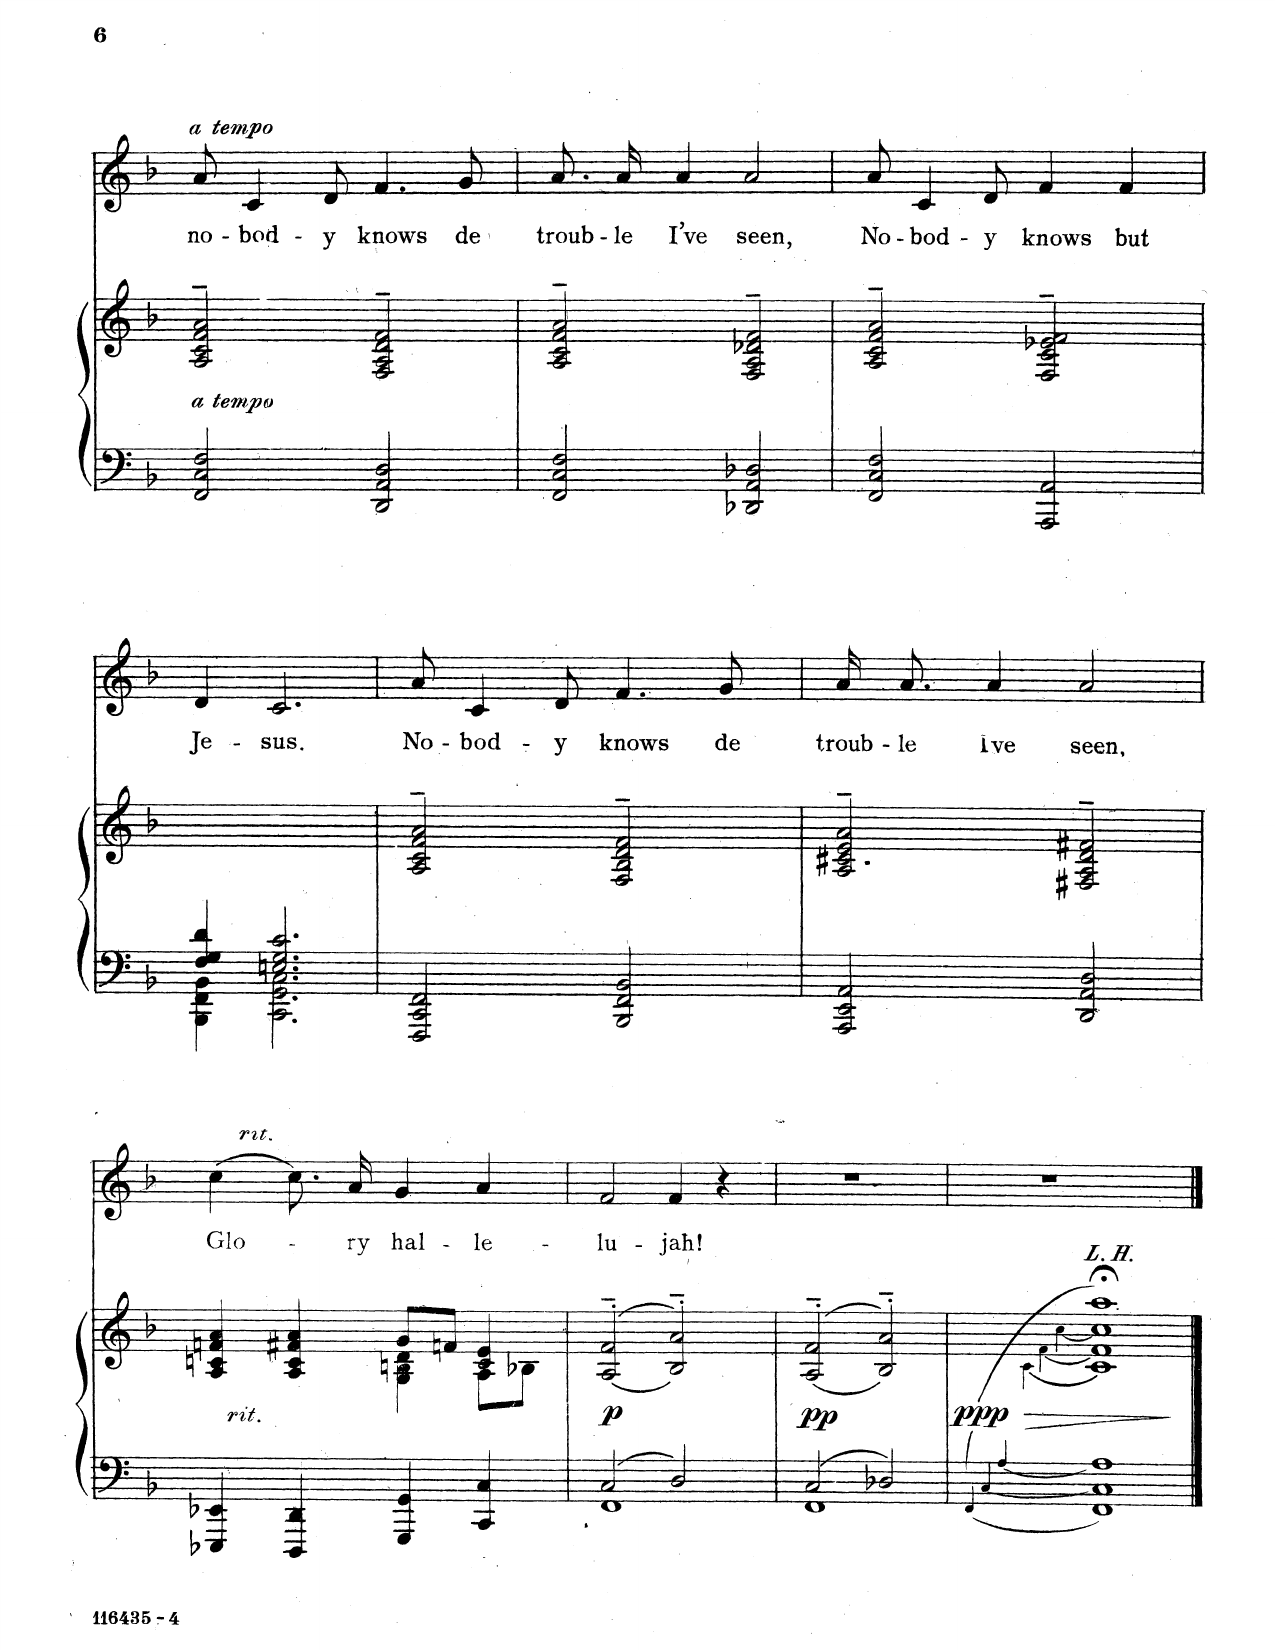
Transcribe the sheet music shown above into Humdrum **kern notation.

**kern	**kern	**dynam	**kern	**text
*part2	*part2	*part2	*part1	*part1
*staff3	*staff2	*staff2/3	*staff1	*staff1
*I"Piano	*	*	*I"Voice	*
*I'Pno	*	*	*	*
*clefF4	*clefG2	*	*clefG2	*
*k[b-]	*k[b-]	*	*k[b-]	*
*M4/4	*M4/4	*	*M4/4	*
=35	=35	=35	=35	=35
!	!	!	!LO:TX:i:t=a tempo	!
!	!LO:TX:i:t=a tempo	!	!	!
2FF/ 2C/ 2F/	2A/~> 2c/~> 2f/~> 2a/~>	.	8a/	No-
.	.	.	4c/	-bod-
.	.	.	8d/	-y
2DD/ 2AA/ 2D/	2F/~> 2A/~> 2d/~> 2f/~>	.	4.f/	knows
.	.	.	8g/	de
=36	=36	=36	=36	=36
2FF/ 2C/ 2F/	2A/~> 2c/~> 2f/~> 2a/~>	.	8.a/L	troub-
.	.	.	16a/Jk	-le
.	.	.	4a/	I’ve
2DD-X/ 2AA/ 2D-X/	2F/~> 2A/~> 2d-X/~> 2f/~>	.	2a/	seen,
=37	=37	=37	=37	=37
2FF/ 2C/ 2F/	2A/~> 2c/~> 2f/~> 2a/~>	.	8a/	No-
.	.	.	4c/	-bod-
.	.	.	8d/	-y
2AAA/ 2AA/	2F/~> 2c/~> 2e-X/~> 2f/~>	.	4f/	knows
.	.	.	4f/	but
=38	=38	=38	=38	=38
*^	*	*	*	*
4F/ 4G/ 4d/	4BBB-\ 4FF\ 4BB-\	1ryy	.	4d/	Je-
2.En/ 2.G/ 2.c/	2.CC\ 2.GG\ 2.C\	.	.	2.c/	-sus.
*v	*v	*	*	*	*
=39	=39	=39	=39	=39
2FFF/ 2CC/ 2FF/	2A/~> 2c/~> 2f/~> 2a/~>	.	8a/	No-
.	.	.	4c/	-bod-
.	.	.	8d/	-y
2BBB-/ 2FF/ 2BB-/	2F/~> 2B-/~> 2d/~> 2f/~>	.	4.f/	knows
.	.	.	8g/	de
=40	=40	=40	=40	=40
2AAA/ 2EE/ 2AA/	2A/~> 2c#X/~> 2e/~> 2a/~>	.	16a/KL	troub-
.	.	.	8.a/J	-le
.	.	.	4a/	I’ve
2DD/ 2AA/ 2D/	2F#X/~> 2A/~> 2d/~> 2f#X/~>	.	2a/	seen,
=41	=41	=41	=41	=41
*	*^	*	*	*
!	!	!	!	!LO:TX:i:t=rit.	!
!	!LO:TX:i:t=rit.	!	!	!	!
4EEE-X/ 4EE-X/	4A/ 4cn/ 4fn/ 4a/	2ryy	.	[4cc\	Glo-
4DDD/ 4DD/	4A/ 4c/ 4f#X/ 4a/	.	.	8.cc\L]	.
.	.	.	.	16a\Jk	-ry
4GGG/ 4GG/	8g/L	4G\ 4Bn\ 4d\	.	4g/	hal-
.	8fn/J	.	.	.	.
4CC/ 4C/	4c/ 4e/	8A\L	.	4a/	-le-
.	.	8B-X\J	.	.	.
=42	=42	=42	=42	=42	=42
*^	*	*	*	*	*
!	!	!	!	!LO:DY:b	!	!
*	*	*v	*v	*	*	*
2C/	1FF	(<(>2A/'>~> 2f/'>~>	p	2f/	-lu-
2D/	.	2B-/'>~> 2a/'>~>))	.	4f/	-jah!
.	.	.	.	4r	.
=43	=43	=43	=43	=43	=43
!	!	!	!LO:DY:b	!	!
2C/	1FF	((>2A/'>~> 2f/'>~>	pp	1r	.
2D-X/	.	2B-/'>~> 2a/'>~>))	.	.	.
=44	=44	=44	=44	=44	=44
[<4qFF/	.	[<4qc\	.	.	.
[<4qC/	.	[<4qf\	.	.	.
[<4qA/	.	[<4qcc\	.	.	.
!	!	!LO:TX:a:t=L.H.	!	!	!
!	!	!	!LO:DY:a=2	!	!
1FF] 1C] 1A]	1ryy	(1c];< 1f];< 1cc];< 1aa;<	ppp	1r	.
*v	*v	*	*	*	*
==	==	==	==	==
*-	*-	*-	*-	*-
